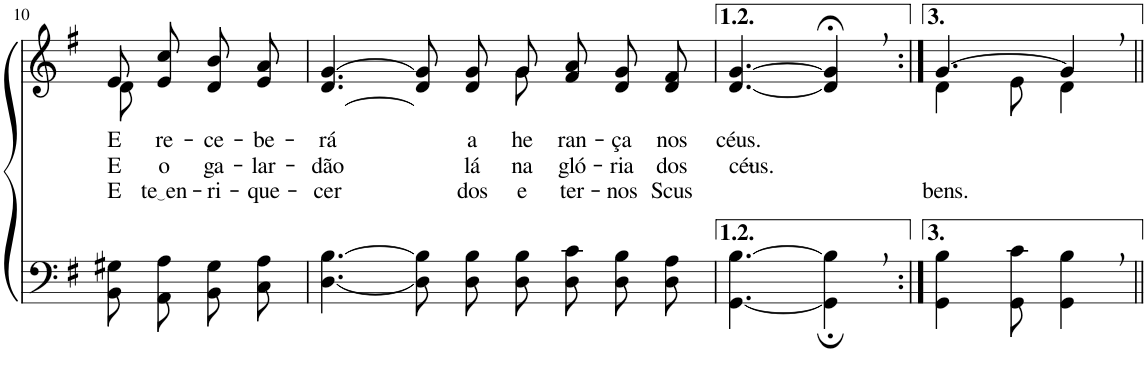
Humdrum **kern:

**kern	**kern	**text	**text	**text
*part2	*part1	*part1	*part1	*part1
*staff2	*staff1	*staff1	*staff1	*staff1
*I"Parte III e IV	*I"Parte I e II	*	*	*
!!LO:PB:g=z
*clefF4	*clefG2	*	*	*
*Trd-1c-2	*Trd-1c-2	*	*	*
*k[f#]	*k[f#]	*	*	*
*M9/8	*M9/8	*	*	*
=10	=10	=10	=10	=10
*	*^	*	*	*
!	!	!	!LO:LY:b	!LO:LY:b	!LO:LY:b
8BB\ 8G#X\	8e/	8d\	E	E	E
!	!	!	!LO:LY:b	!LO:LY:b	!LO:LY:b
8AA\ 8A\L	8e/ 8cc/L	4.ryy	re-	o	te en
!	!	!	!LO:LY:b	!LO:LY:b	!LO:LY:b
8BB\ 8G#\	8d/ 8b/	.	-ce-	ga-	-ri-
!	!	!	!LO:LY:b	!LO:LY:b	!LO:LY:b
8C\ 8A\J	8e/ 8a/J	.	-be-	-lar-	-que-
=11	=11	=11	=11	=11	=11
!	!	!	!LO:LY:b	!LO:LY:b	!LO:LY:b
[4.D\ [4.B\	2ryy	[4.d/ [4.g/	-rá	-dão	-cer
8D]\ 8B]\L	.	8d]/ 8g]/L	.	.	.
!	!	!	!LO:LY:b	!LO:LY:b	!LO:LY:b
8D\ 8B\	8ryy	8d/ 8g/	a	lá	dos
!	!	!	!LO:LY:b	!LO:LY:b	!LO:LY:b
8D\ 8B\J	8g\	8g/J	he-	na	e-
!	!	!	!LO:LY:b	!LO:LY:b	!LO:LY:b
8D\ 8c\L	4.ryy	8f#/ 8a/L	-ran-	gló-	-ter-
!	!	!	!LO:LY:b	!LO:LY:b	!LO:LY:b
8D\ 8B\	.	8d/ 8g/	-ça	-ria	-nos
!	!	!	!LO:LY:b	!LO:LY:b	!LO:LY:b
8D\ 8A\J	.	8d/ 8f#/J	nos	dos	Scus
=12	=12	=12	=12	=12	=12
!	!	!	!LO:LY:b	!LO:LY:b	!
*	*v	*v	*	*	*
[4.GG\ [4.B\	[4.d/ [4.g/	céus.	céus.-	.
4GG\];, 4B\];,	4d/];<, 4g/];<,	.	.	.
=13:|!	=13:|!	=13:|!	=13:|!	=13:|!
*	*^	*	*	*
!	!	!	!	!	!LO:LY:b
4GG\ 4B\	[4.g/	4d\	.	.	bens.
8GG\ 8c\	.	8e\	.	.	.
4GG\, 4B\,	4g,/]	4d\	.	.	.
*	*v	*v	*	*	*
=||	=||	=||	=||	=||
*-	*-	*-	*-	*-
